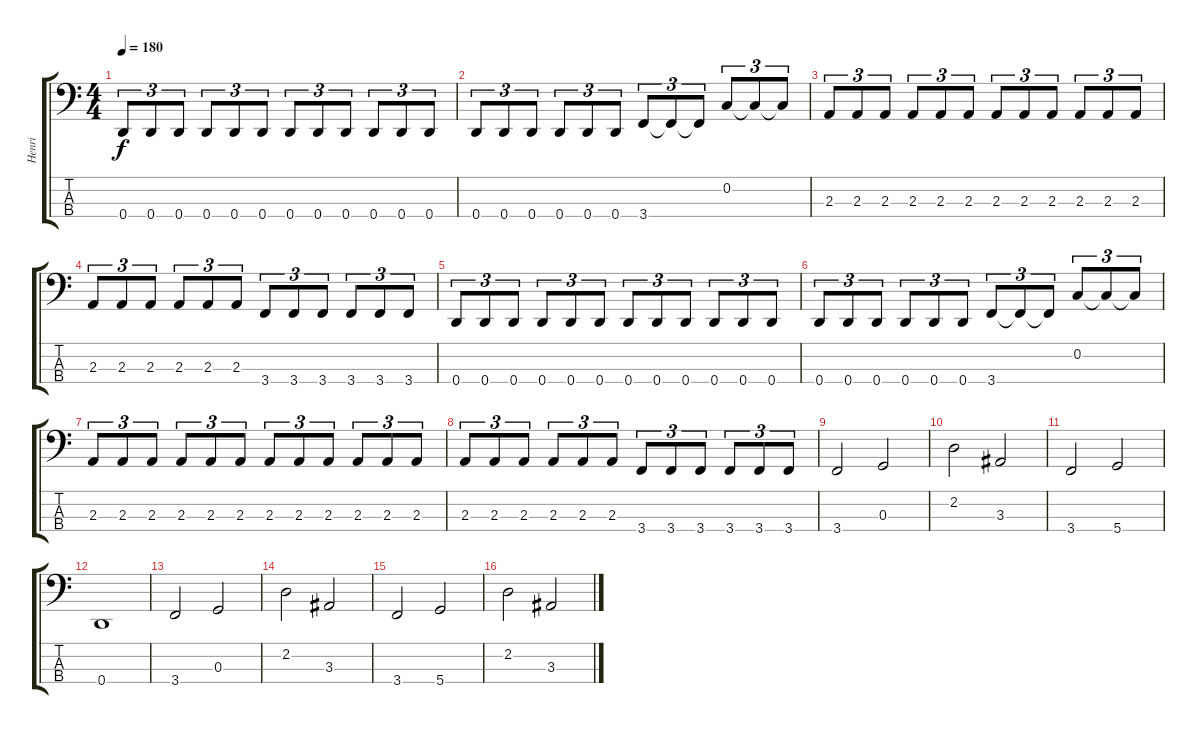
\track ("Henri" "Henri") {instrument electricbasspick}
\staff {score tabs}
\tuning (F2 C2 G1 D1) {hide}
\ts (4 4)
\tempo 180
\clef f4
\ks c
0.4.8{tu (3 2) dy f} 0.4.8{tu (3 2)} 0.4.8{tu (3 2)} 0.4.8{tu (3 2)} 0.4.8{tu (3 2)} 0.4.8{tu (3 2)} 0.4.8{tu (3 2)} 0.4.8{tu (3 2)} 0.4.8{tu (3 2)} 0.4.8{tu (3 2)} 0.4.8{tu (3 2)} 0.4.8{tu (3 2)} |
0.4.8{tu (3 2)} 0.4.8{tu (3 2)} 0.4.8{tu (3 2)} 0.4.8{tu (3 2)} 0.4.8{tu (3 2)} 0.4.8{tu (3 2)} 3.4.8{tu (3 2)} 3.4{t}.8{tu (3 2)} 3.4{t}.8{tu (3 2)} 0.2.8{tu (3 2)} 0.2{t}.8{tu (3 2)} 0.2{t}.8{tu (3 2)} |
2.3.8{tu (3 2)} 2.3.8{tu (3 2)} 2.3.8{tu (3 2)} 2.3.8{tu (3 2)} 2.3.8{tu (3 2)} 2.3.8{tu (3 2)} 2.3.8{tu (3 2)} 2.3.8{tu (3 2)} 2.3.8{tu (3 2)} 2.3.8{tu (3 2)} 2.3.8{tu (3 2)} 2.3.8{tu (3 2)} |
2.3.8{tu (3 2)} 2.3.8{tu (3 2)} 2.3.8{tu (3 2)} 2.3.8{tu (3 2)} 2.3.8{tu (3 2)} 2.3.8{tu (3 2)} 3.4.8{tu (3 2)} 3.4.8{tu (3 2)} 3.4.8{tu (3 2)} 3.4.8{tu (3 2)} 3.4.8{tu (3 2)} 3.4.8{tu (3 2)} |
0.4.8{tu (3 2)} 0.4.8{tu (3 2)} 0.4.8{tu (3 2)} 0.4.8{tu (3 2)} 0.4.8{tu (3 2)} 0.4.8{tu (3 2)} 0.4.8{tu (3 2)} 0.4.8{tu (3 2)} 0.4.8{tu (3 2)} 0.4.8{tu (3 2)} 0.4.8{tu (3 2)} 0.4.8{tu (3 2)} |
0.4.8{tu (3 2)} 0.4.8{tu (3 2)} 0.4.8{tu (3 2)} 0.4.8{tu (3 2)} 0.4.8{tu (3 2)} 0.4.8{tu (3 2)} 3.4.8{tu (3 2)} 3.4{t}.8{tu (3 2)} 3.4{t}.8{tu (3 2)} 0.2.8{tu (3 2)} 0.2{t}.8{tu (3 2)} 0.2{t}.8{tu (3 2)} |
2.3.8{tu (3 2)} 2.3.8{tu (3 2)} 2.3.8{tu (3 2)} 2.3.8{tu (3 2)} 2.3.8{tu (3 2)} 2.3.8{tu (3 2)} 2.3.8{tu (3 2)} 2.3.8{tu (3 2)} 2.3.8{tu (3 2)} 2.3.8{tu (3 2)} 2.3.8{tu (3 2)} 2.3.8{tu (3 2)} |
2.3.8{tu (3 2)} 2.3.8{tu (3 2)} 2.3.8{tu (3 2)} 2.3.8{tu (3 2)} 2.3.8{tu (3 2)} 2.3.8{tu (3 2)} 3.4.8{tu (3 2)} 3.4.8{tu (3 2)} 3.4.8{tu (3 2)} 3.4.8{tu (3 2)} 3.4.8{tu (3 2)} 3.4.8{tu (3 2)} |
3.4.2 0.3.2 |
2.2.2 3.3.2 |
3.4.2 5.4.2 |
0.4.1 |
3.4.2 0.3.2 |
2.2.2 3.3.2 |
3.4.2 5.4.2 |
2.2.2 3.3.2
